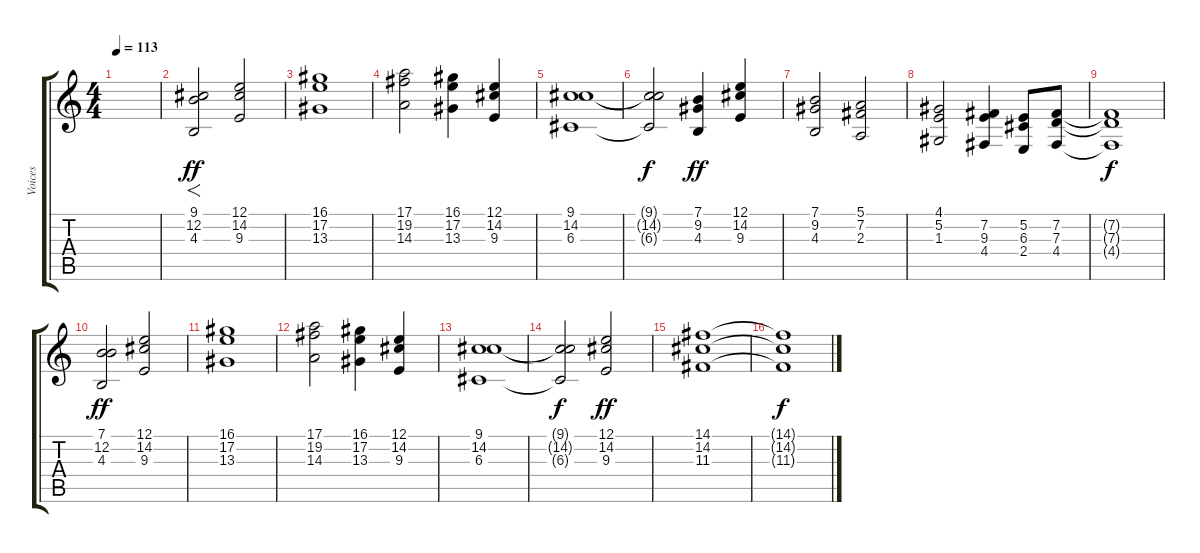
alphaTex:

\track ("Voices" "Voices") {instrument choiraahs}
\staff {score tabs}
\tuning (E4 B3 G3 D3 A2 E2) {hide}
\ts (4 4)
\tempo 113
\clef g2
\ks c
|
(9.1 12.2 4.3).2{f dy ff} (12.1 14.2 9.3).2 |
(16.1 17.2 13.3).1 |
(17.1 19.2 14.3).2 (16.1 17.2 13.3).4 (12.1 14.2 9.3).4 |
(9.1 14.2 6.3).1 |
(9.1{t} 14.2{t} 6.3{t}).2{dy f} (7.1 9.2 4.3).4{dy ff} (12.1 14.2 9.3).4 |
(7.1 9.2 4.3).2 (5.1 7.2 2.3).2 |
(4.1 5.2 1.3).2 (7.2 9.3 4.4).4 (5.2 6.3 2.4).8 (7.2 7.3 4.4).8 |
(7.2{t} 7.3{t} 4.4{t}).1{dy f} |
(7.1 12.2 4.3).2{dy ff} (12.1 14.2 9.3).2 |
(16.1 17.2 13.3).1 |
(17.1 19.2 14.3).2 (16.1 17.2 13.3).4 (12.1 14.2 9.3).4 |
(9.1 14.2 6.3).1 |
(9.1{t} 14.2{t} 6.3{t}).2{dy f} (12.1 14.2 9.3).2{dy ff} |
(14.1 14.2 11.3).1 |
(14.1{t} 14.2{t} 11.3{t}).1{dy f}
